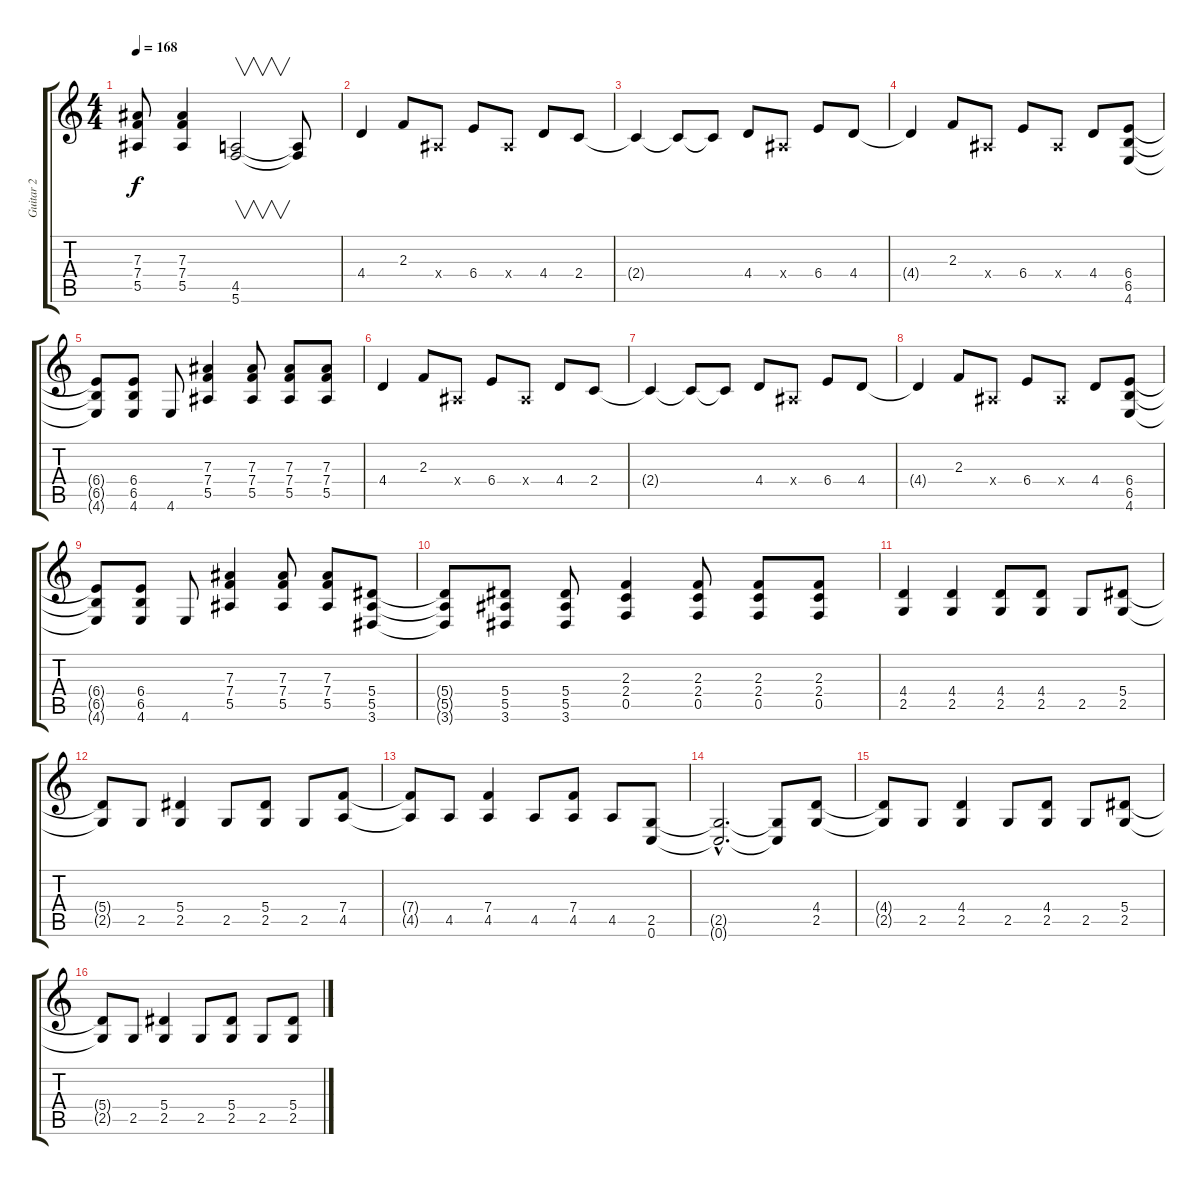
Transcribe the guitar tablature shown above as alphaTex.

\track ("Guitar 2" "Guitar 2") {instrument distortionguitar}
\staff {score tabs}
\tuning (C4 G3 Eb3 Bb2 F2 C2) {hide}
\ts (4 4)
\tempo 168
\clef g2
\ks c
(7.3{t} 7.4{t} 5.5{t}).8{dy f} (7.3 7.4 5.5).4 (4.5 5.6).2{v} (4.5{t} 5.6{t}).8 |
4.4.4 2.3.8 0.4{x}.8 6.4.8 0.4{x}.8 4.4.8 2.4.8 |
2.4{t}.4 2.4{t}.8 2.4{t}.8 4.4.8 0.4{x}.8 6.4.8 4.4.8 |
4.4{t}.4 2.3.8 0.4{x}.8 6.4.8 0.4{x}.8 4.4.8 (6.4 6.5 4.6).8 |
(6.4{t} 6.5{t} 4.6{t}).8 (6.4 6.5 4.6).8 4.6.8 (7.3 7.4 5.5).4 (7.3 7.4 5.5).8 (7.3 7.4 5.5).8 (7.3 7.4 5.5).8 |
4.4.4 2.3.8 0.4{x}.8 6.4.8 0.4{x}.8 4.4.8 2.4.8 |
2.4{t}.4 2.4{t}.8 2.4{t}.8 4.4.8 0.4{x}.8 6.4.8 4.4.8 |
4.4{t}.4 2.3.8 0.4{x}.8 6.4.8 0.4{x}.8 4.4.8 (6.4 6.5 4.6).8 |
(6.4{t} 6.5{t} 4.6{t}).8 (6.4 6.5 4.6).8 4.6.8 (7.3 7.4 5.5).4 (7.3 7.4 5.5).8 (7.3 7.4 5.5).8 (5.4 5.5 3.6).8 |
(5.4{t} 5.5{t} 3.6{t}).8 (5.4 5.5 3.6).8 (5.4 5.5 3.6).8 (2.3 2.4 0.5).4 (2.3 2.4 0.5).8 (2.3 2.4 0.5).8 (2.3 2.4 0.5).8 |
(4.4 2.5).4 (4.4 2.5).4 (4.4 2.5).8 (4.4 2.5).8 2.5.8 (5.4 2.5).8 |
(5.4{t} 2.5{t}).8 2.5.8 (5.4 2.5).4 2.5.8 (5.4 2.5).8 2.5.8 (7.4 4.5).8 |
(7.4{t} 4.5{t}).8 4.5.8 (7.4 4.5).4 4.5.8 (7.4 4.5).8 4.5.8 (2.5 0.6).8 |
(2.5{hac t} 0.6{hac t}).2{d} (2.5{t} 0.6{t}).8 (4.4 2.5).8 |
(4.4{t} 2.5{t}).8 2.5.8 (4.4 2.5).4 2.5.8 (4.4 2.5).8 2.5.8 (5.4 2.5).8 |
(5.4{t} 2.5{t}).8 2.5.8 (5.4 2.5).4 2.5.8 (5.4 2.5).8 2.5.8 (5.4 2.5).8
